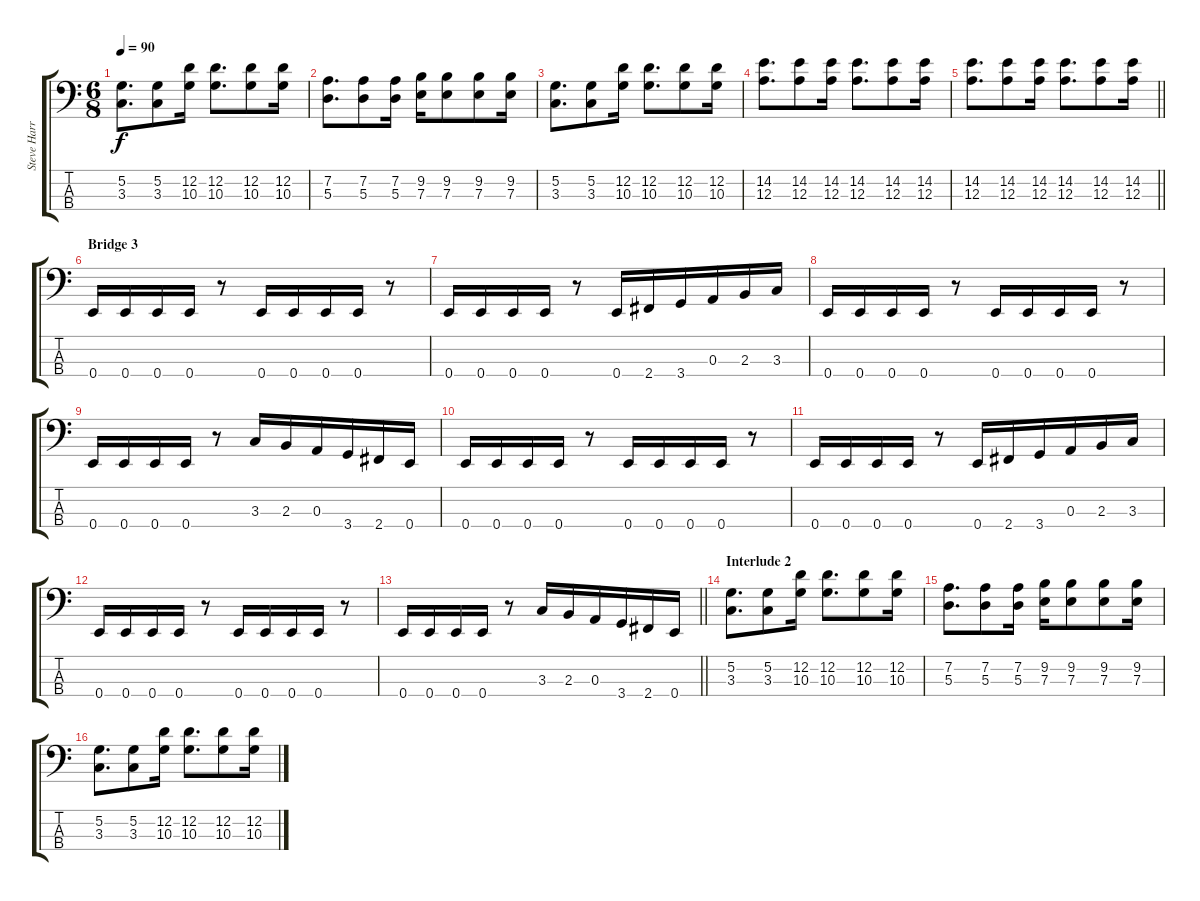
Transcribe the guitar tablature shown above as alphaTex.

\track ("Steve Harris" "Steve Harr") {instrument electricbassfinger}
\staff {score tabs}
\tuning (G2 D2 A1 E1) {hide}
\ts (6 8)
\tempo 90
\clef f4
\ks c
(5.2 3.3).8{d dy f} (5.2 3.3).8 (12.2 10.3).16 (12.2 10.3).8{d} (12.2 10.3).8 (12.2 10.3).16 |
(7.2 5.3).8{d} (7.2 5.3).8 (7.2 5.3).16 (9.2 7.3).16 (9.2 7.3).8 (9.2 7.3).8 (9.2 7.3).16 |
(5.2 3.3).8{d} (5.2 3.3).8 (12.2 10.3).16 (12.2 10.3).8{d} (12.2 10.3).8 (12.2 10.3).16 |
(14.2 12.3).8{d} (14.2 12.3).8 (14.2 12.3).16 (14.2 12.3).8{d} (14.2 12.3).8 (14.2 12.3).16 |
\barLineRight lightlight
(14.2 12.3).8{d} (14.2 12.3).8 (14.2 12.3).16 (14.2 12.3).8{d} (14.2 12.3).8 (14.2 12.3).16 |
\section ("" "Bridge 3")
0.4.16 0.4.16 0.4.16 0.4.16 r.8 0.4.16 0.4.16 0.4.16 0.4.16 r.8 |
0.4.16 0.4.16 0.4.16 0.4.16 r.8 0.4.16 2.4.16 3.4.16 0.3.16 2.3.16 3.3.16 |
0.4.16 0.4.16 0.4.16 0.4.16 r.8 0.4.16 0.4.16 0.4.16 0.4.16 r.8 |
0.4.16 0.4.16 0.4.16 0.4.16 r.8 3.3.16 2.3.16 0.3.16 3.4.16 2.4.16 0.4.16 |
0.4.16 0.4.16 0.4.16 0.4.16 r.8 0.4.16 0.4.16 0.4.16 0.4.16 r.8 |
0.4.16 0.4.16 0.4.16 0.4.16 r.8 0.4.16 2.4.16 3.4.16 0.3.16 2.3.16 3.3.16 |
0.4.16 0.4.16 0.4.16 0.4.16 r.8 0.4.16 0.4.16 0.4.16 0.4.16 r.8 |
\barLineRight lightlight
0.4.16 0.4.16 0.4.16 0.4.16 r.8 3.3.16 2.3.16 0.3.16 3.4.16 2.4.16 0.4.16 |
\section ("" "Interlude 2")
(5.2 3.3).8{d} (5.2 3.3).8 (12.2 10.3).16 (12.2 10.3).8{d} (12.2 10.3).8 (12.2 10.3).16 |
(7.2 5.3).8{d} (7.2 5.3).8 (7.2 5.3).16 (9.2 7.3).16 (9.2 7.3).8 (9.2 7.3).8 (9.2 7.3).16 |
(5.2 3.3).8{d} (5.2 3.3).8 (12.2 10.3).16 (12.2 10.3).8{d} (12.2 10.3).8 (12.2 10.3).16
